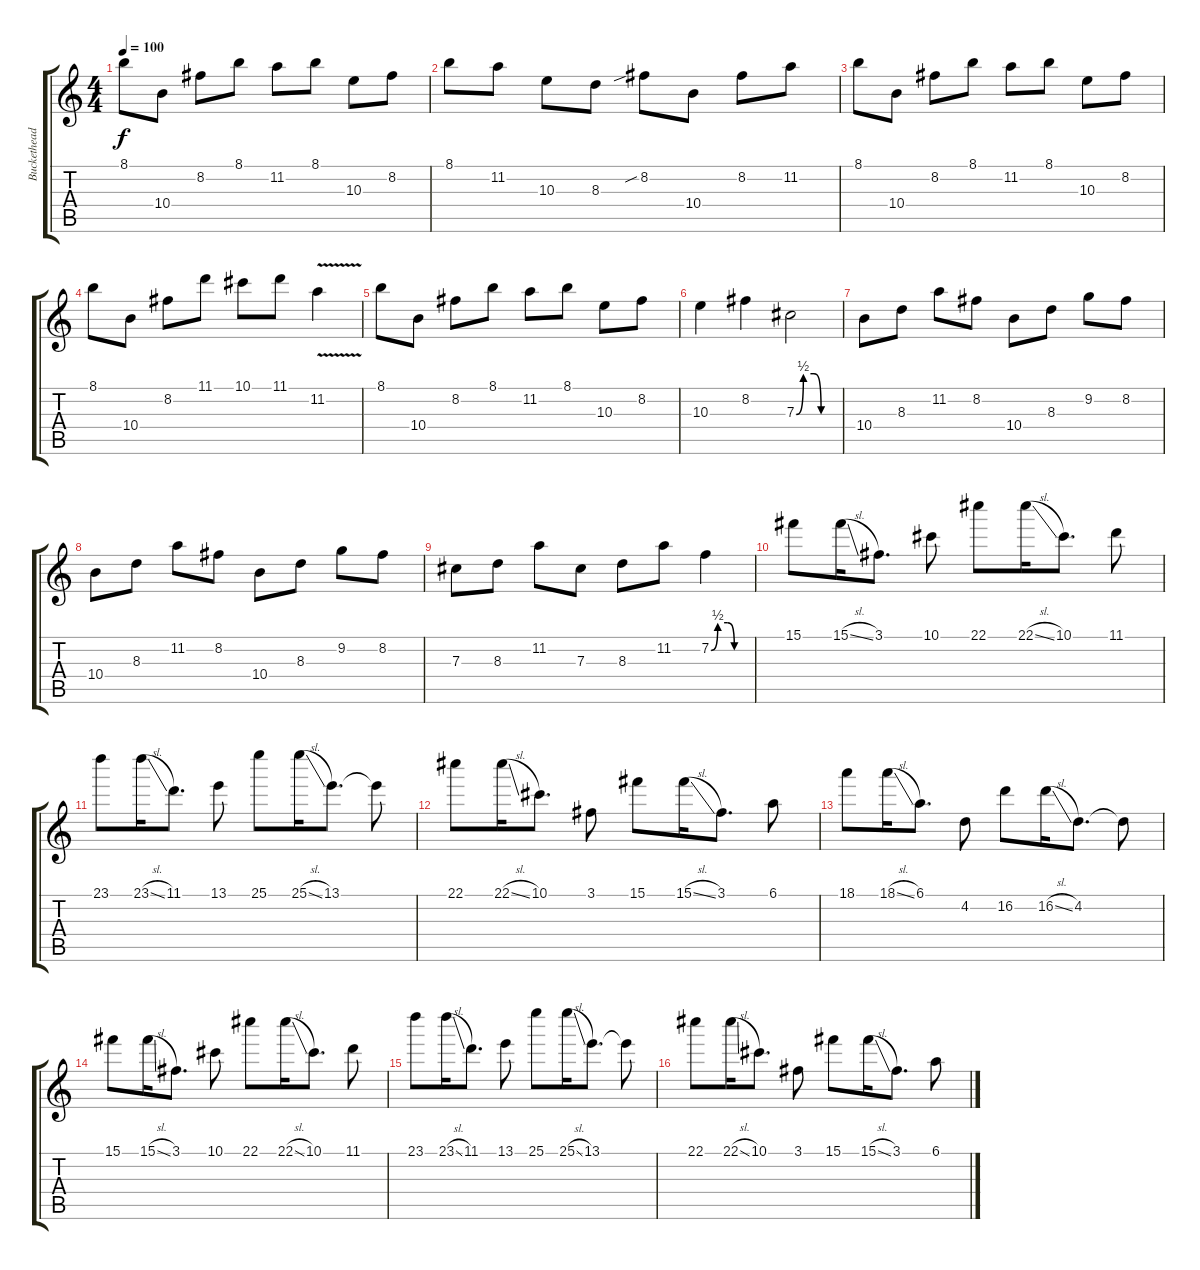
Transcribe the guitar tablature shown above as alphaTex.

\track ("Buckethead (Lead)" "Buckethead") {instrument distortionguitar}
\staff {score tabs}
\tuning (Eb4 Bb3 Gb3 Db3 Ab2 Eb2) {hide}
\ts (4 4)
\tempo 100
\clef g2
\ks c
8.1.8{dy f} 10.4.8 8.2.8 8.1.8 11.2.8 8.1.8 10.3.8 8.2.8 |
8.1.8 11.2.8 10.3.8 8.3.8 8.2{sib}.8 10.4.8 8.2.8 11.2.8 |
8.1.8 10.4.8 8.2.8 8.1.8 11.2.8 8.1.8 10.3.8 8.2.8 |
8.1.8 10.4.8 8.2.8 11.1.8 10.1.8 11.1.8 11.2{v}.4 |
8.1.8 10.4.8 8.2.8 8.1.8 11.2.8 8.1.8 10.3.8 8.2.8 |
10.3.4 8.2.4 7.3{be (custom 0 0 10 2 25 2 35 0 60 0)}.2 |
10.4.8 8.3.8 11.2.8 8.2.8 10.4.8 8.3.8 9.2.8 8.2.8 |
10.4.8 8.3.8 11.2.8 8.2.8 10.4.8 8.3.8 9.2.8 8.2.8 |
7.3.8 8.3.8 11.2.8 7.3.8 8.3.8 11.2.8 7.2{be (custom 0 0 10 2 25 2 35 0 60 0)}.4 |
15.1.8 15.1{sl}.16 3.1.8{d} 10.1.8 22.1.8 22.1{sl}.16 10.1.8{d} 11.1.8 |
23.1.8 23.1{sl}.16 11.1.8{d} 13.1.8 25.1.8 25.1{sl}.16 13.1.8{d} 13.1{t}.8 |
22.1.8 22.1{sl}.16 10.1.8{d} 3.1.8 15.1.8 15.1{sl}.16 3.1.8{d} 6.1.8 |
18.1.8 18.1{sl}.16 6.1.8{d} 4.2.8 16.2.8 16.2{sl}.16 4.2.8{d} 4.2{t}.8 |
15.1.8 15.1{sl}.16 3.1.8{d} 10.1.8 22.1.8 22.1{sl}.16 10.1.8{d} 11.1.8 |
23.1.8 23.1{sl}.16 11.1.8{d} 13.1.8 25.1.8 25.1{sl}.16 13.1.8{d} 13.1{t}.8 |
22.1.8 22.1{sl}.16 10.1.8{d} 3.1.8 15.1.8 15.1{sl}.16 3.1.8{d} 6.1.8
